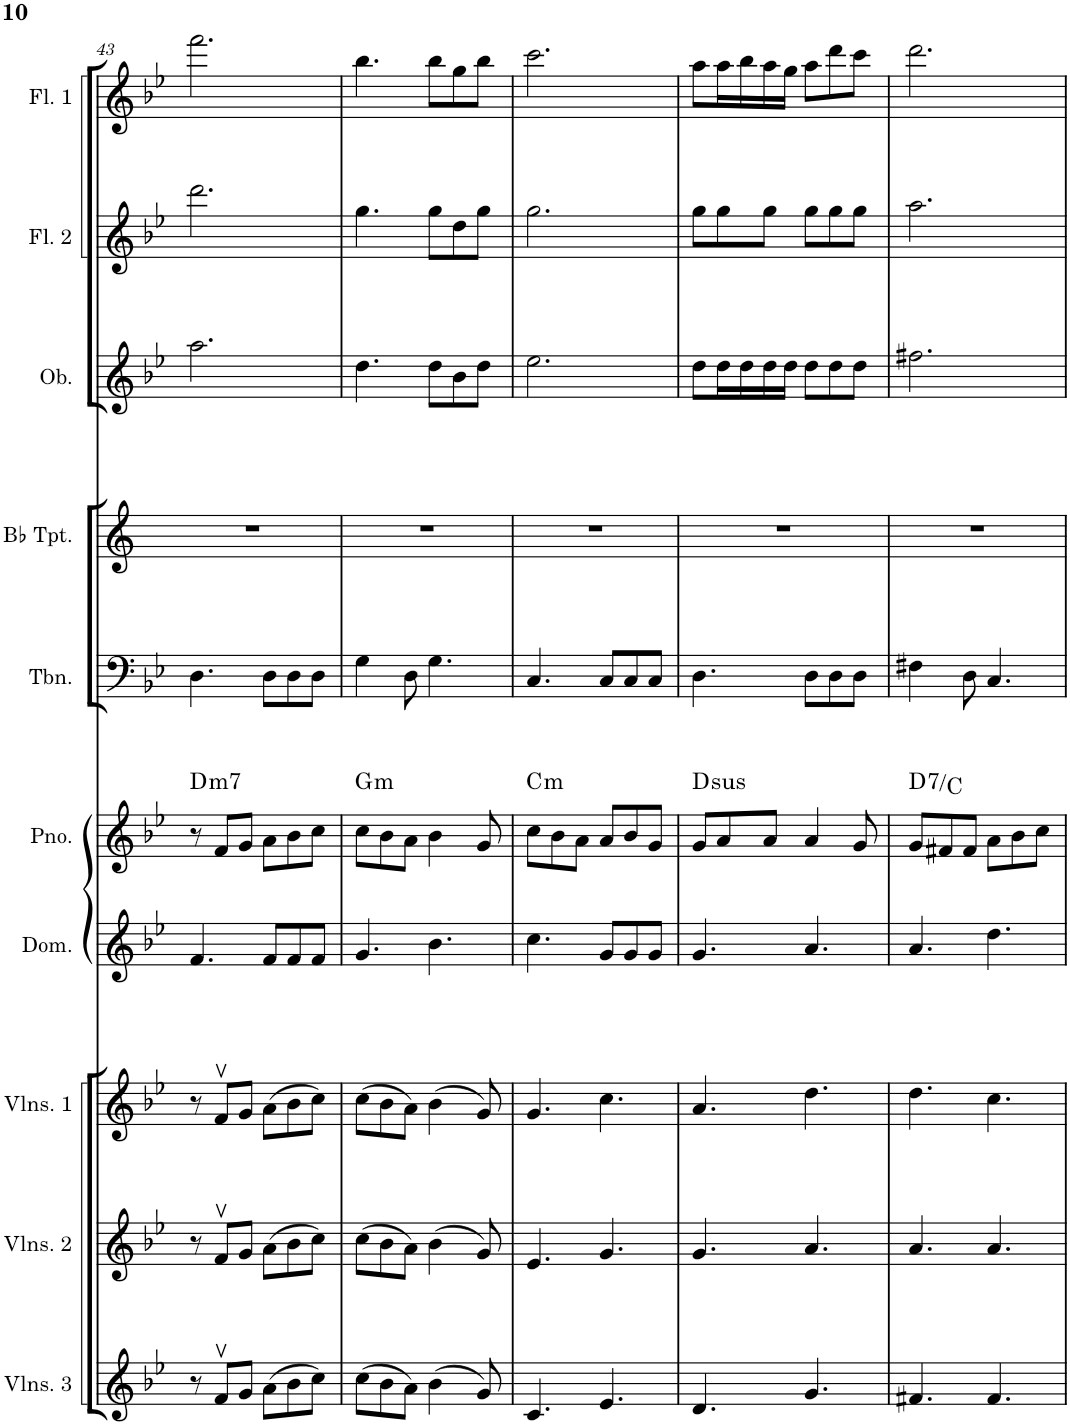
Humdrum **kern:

**kern	**kern	**kern	**kern	**kern	**harte	**kern	**kern	**kern	**kern	**kern
*part10	*part9	*part8	*part7	*part6	*part6	*part5	*part4	*part3	*part2	*part1
*staff10	*staff9	*staff8	*staff7	*staff6	*	*staff5	*staff4	*staff3	*staff2	*staff1
*I"Violins 3	*I"Violins 2	*I"Violins 1	*I"Domra	*I"Piano	*	*I"Trombone	*I"Bb Trumpet	*I"Oboe	*I"Flute 2	*I"Flute 1
*I'Vlns. 3	*I'Vlns. 2	*I'Vlns. 1	*I'Dom.	*I'Pno.	*	*I'Tbn.	*I'Bb Tpt.	*I'Ob.	*I'Fl. 2	*I'Fl. 1
!!LO:PB:g=z
*clefG2	*clefG2	*clefG2	*clefG2	*clefG2	*	*clefF4	*clefG2	*clefG2	*clefG2	*clefG2
*	*	*	*	*	*	*	*Trd1c2	*	*	*
*k[b-e-]	*k[b-e-]	*k[b-e-]	*k[b-e-]	*k[b-e-]	*	*k[b-e-]	*k[]	*k[b-e-]	*k[b-e-]	*k[b-e-]
*M6/8	*M6/8	*M6/8	*M6/8	*M6/8	*	*M6/8	*M6/8	*M6/8	*M6/8	*M6/8
=43	=43	=43	=43	=43	=43	=43	=43	=43	=43	=43
!	!	!	!	!	!LO:H:kt=m7	!	!	!	!	!
8r	8r	8r	4.f/	8r	D:min7	4.D\	2.r	2.aa\	2.ddd\	2.fff\
8fv/L	8fv/L	8fv/L	.	8f/L	.	.	.	.	.	.
8g/J	8g/J	8g/J	.	8g/J	.	.	.	.	.	.
(8a\L	(8a\L	(8a\L	8f/L	8a\L	.	8D\L	.	.	.	.
8b-\	8b-\	8b-\	8f/	8b-\	.	8D\	.	.	.	.
8cc\J)	8cc\J)	8cc\J)	8f/J	8cc\J	.	8D\J	.	.	.	.
=44	=44	=44	=44	=44	=44	=44	=44	=44	=44	=44
!	!	!	!	!	!LO:H:kt=m	!	!	!	!	!
(8cc\L	(8cc\L	(8cc\L	4.g/	8cc\L	G:min	4G\	2.r	4.dd\	4.gg\	4.bb-\
8b-\	8b-\	8b-\	.	8b-\	.	.	.	.	.	.
8a\J)	8a\J)	8a\J)	.	8a\J	.	8D\	.	.	.	.
(4b-\	(4b-\	(4b-\	4.b-\	4b-\	.	4.G\	.	8dd\L	8gg\L	8bb-\L
.	.	.	.	.	.	.	.	8b-\	8dd\	8gg\
8g/)	8g/)	8g/)	.	8g/	.	.	.	8dd\J	8gg\J	8bb-\J
=45	=45	=45	=45	=45	=45	=45	=45	=45	=45	=45
!	!	!	!	!	!LO:H:kt=m	!	!	!	!	!
4.c/	4.e-/	4.g/	4.cc\	8cc\L	C:min	4.C/	2.r	2.ee-\	2.gg\	2.ccc\
.	.	.	.	8b-\	.	.	.	.	.	.
.	.	.	.	8a\J	.	.	.	.	.	.
4.e-/	4.g/	4.cc\	8g/L	8a/L	.	8C/L	.	.	.	.
.	.	.	8g/	8b-/	.	8C/	.	.	.	.
.	.	.	8g/J	8g/J	.	8C/J	.	.	.	.
=46	=46	=46	=46	=46	=46	=46	=46	=46	=46	=46
!	!	!	!	!	!LO:H:kt=sus	!	!	!	!	!
4.d/	4.g/	4.a/	4.g/	8g/L	D:sus4	4.D\	2.r	8dd\L	8gg\L	8aa\L
.	.	.	.	8a/	.	.	.	16dd\L	8gg\	16aa\L
.	.	.	.	.	.	.	.	16dd\	.	16bb-\
.	.	.	.	8a/J	.	.	.	16dd\	8gg\J	16aa\
.	.	.	.	.	.	.	.	16dd\JJ	.	16gg\JJ
4.g/	4.a/	4.dd\	4.a/	4a/	.	8D\L	.	8dd\L	8gg\L	8aa\L
.	.	.	.	.	.	8D\	.	8dd\	8gg\	8ddd\
.	.	.	.	8g/	.	8D\J	.	8dd\J	8gg\J	8ccc\J
=47	=47	=47	=47	=47	=47	=47	=47	=47	=47	=47
!	!	!	!	!	!LO:H:kt=7	!	!	!	!	!
4.f#X/	4.a/	4.dd\	4.a/	8g/L	D:7/b7	4F#X\	2.r	2.ff#X\	2.aa\	2.ddd\
.	.	.	.	8f#X/	.	.	.	.	.	.
.	.	.	.	8f#/J	.	8D\	.	.	.	.
4.f#/	4.a/	4.cc\	4.dd\	8a\L	.	4.C/	.	.	.	.
.	.	.	.	8b-\	.	.	.	.	.	.
.	.	.	.	8cc\J	.	.	.	.	.	.
=	=	=	=	=	=	=	=	=	=	=
*-	*-	*-	*-	*-	*-	*-	*-	*-	*-	*-
